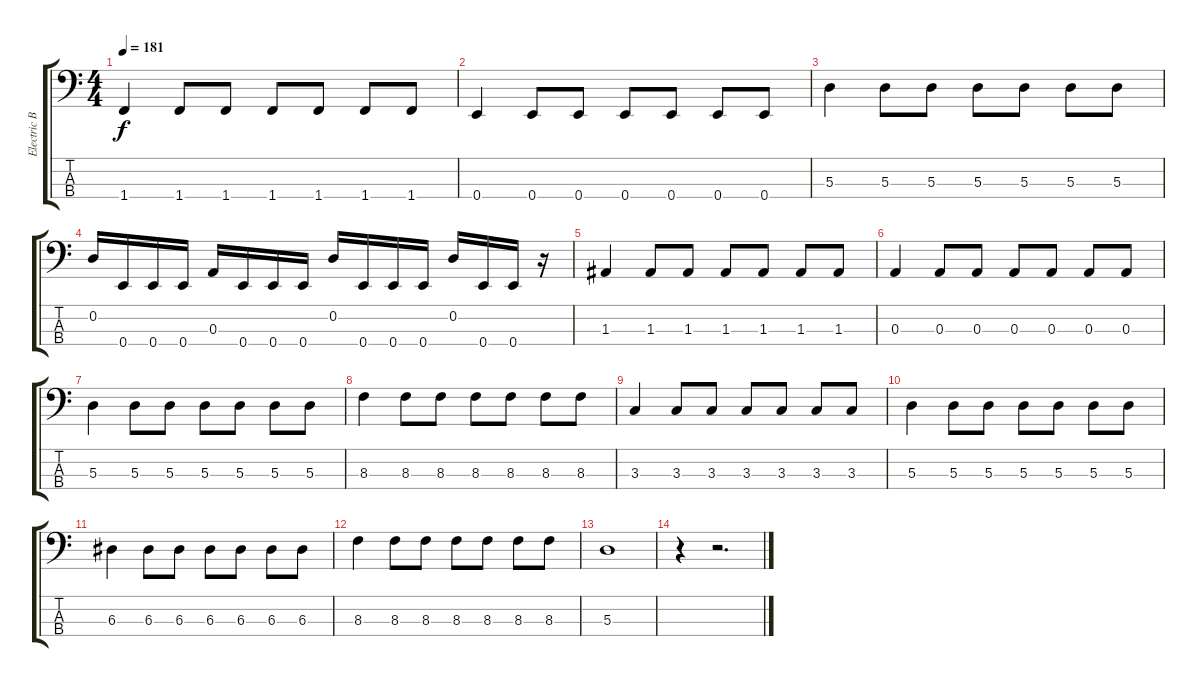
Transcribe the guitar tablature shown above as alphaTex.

\track ("Electric Bass" "Electric B") {instrument electricbassfinger}
\staff {score tabs}
\tuning (G2 D2 A1 E1) {hide}
\ts (4 4)
\tempo 181
\clef f4
\ks c
1.4.4{dy f} 1.4.8 1.4.8 1.4.8 1.4.8 1.4.8 1.4.8 |
0.4.4 0.4.8 0.4.8 0.4.8 0.4.8 0.4.8 0.4.8 |
5.3.4 5.3.8 5.3.8 5.3.8 5.3.8 5.3.8 5.3.8 |
0.2.16 0.4.16 0.4.16 0.4.16 0.3.16 0.4.16 0.4.16 0.4.16 0.2.16 0.4.16 0.4.16 0.4.16 0.2.16 0.4.16 0.4.16 r.16 |
1.3.4 1.3.8 1.3.8 1.3.8 1.3.8 1.3.8 1.3.8 |
0.3.4 0.3.8 0.3.8 0.3.8 0.3.8 0.3.8 0.3.8 |
5.3.4 5.3.8 5.3.8 5.3.8 5.3.8 5.3.8 5.3.8 |
8.3.4 8.3.8 8.3.8 8.3.8 8.3.8 8.3.8 8.3.8 |
3.3.4 3.3.8 3.3.8 3.3.8 3.3.8 3.3.8 3.3.8 |
5.3.4 5.3.8 5.3.8 5.3.8 5.3.8 5.3.8 5.3.8 |
6.3.4 6.3.8 6.3.8 6.3.8 6.3.8 6.3.8 6.3.8 |
8.3.4 8.3.8 8.3.8 8.3.8 8.3.8 8.3.8 8.3.8 |
5.3.1 |
r.4 r.2{d}
